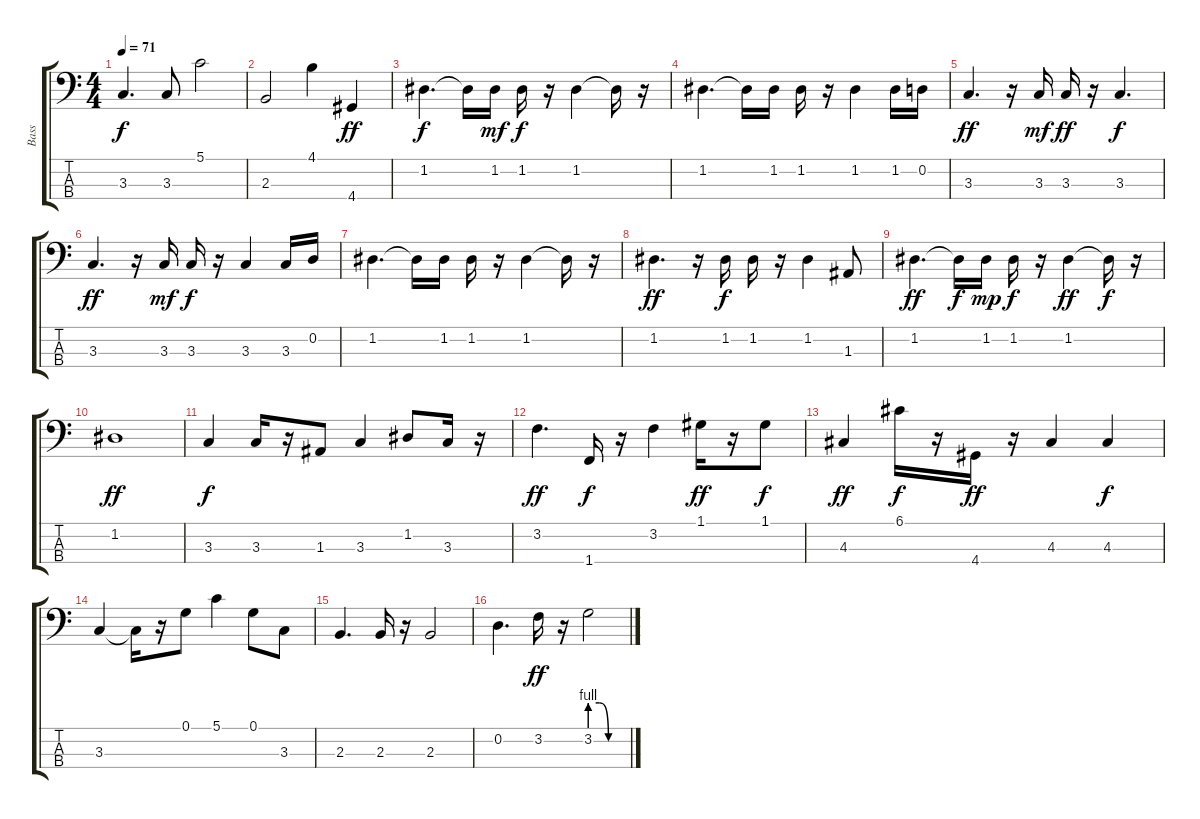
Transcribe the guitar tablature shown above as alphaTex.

\track ("Bass" "Bass") {instrument fretlessbass}
\staff {score tabs}
\tuning (G2 D2 A1 E1) {hide}
\ts (4 4)
\tempo 71
\clef f4
\ks c
3.3.4{d dy f} 3.3.8 5.1.2 |
2.3.2 4.1.4 4.4.4{dy ff} |
1.2.4{d dy f} 1.2{t}.16 1.2.16{dy mf} 1.2.16{dy f} r.16 1.2.4 1.2{t}.16 r.16 |
1.2.4{d} 1.2{t}.16 1.2.16 1.2.16 r.16 1.2.4 1.2.16 0.2.16 |
3.3.4{d dy ff} r.16 3.3.16{dy mf} 3.3.16{dy ff} r.16 3.3.4{d dy f} |
3.3.4{d dy ff} r.16 3.3.16{dy mf} 3.3.16{dy f} r.16 3.3.4 3.3.16 0.2.16 |
1.2.4{d} 1.2{t}.16 1.2.16 1.2.16 r.16 1.2.4 1.2{t}.16 r.16 |
1.2.4{d dy ff} r.16 1.2.16{dy f} 1.2.16 r.16 1.2.4 1.3.8 |
1.2.4{d dy ff} 1.2{t}.16{dy f} 1.2.16{dy mp} 1.2.16{dy f} r.16 1.2.4{dy ff} 1.2{t}.16{dy f} r.16 |
1.2.1{dy ff} |
3.3.4{dy f} 3.3.16 r.16 1.3.8 3.3.4 1.2.8 3.3.16 r.16 |
3.2.4{d dy ff} 1.4.16{dy f} r.16 3.2.4 1.1.16{dy ff} r.16 1.1.8{dy f} |
4.3.4{dy ff} 6.1.16{dy f} r.16 4.4.16{dy ff} r.16 4.3.4 4.3.4{dy f} |
3.3.4 3.3{t}.16 r.16 0.1.8 5.1.4 0.1.8 3.3.8 |
2.3.4{d} 2.3.16 r.16 2.3.2 |
0.2.4{d} 3.2.16{dy ff} r.16 3.2{be (custom 0 4 15 4 30 0 60 0)}.2
